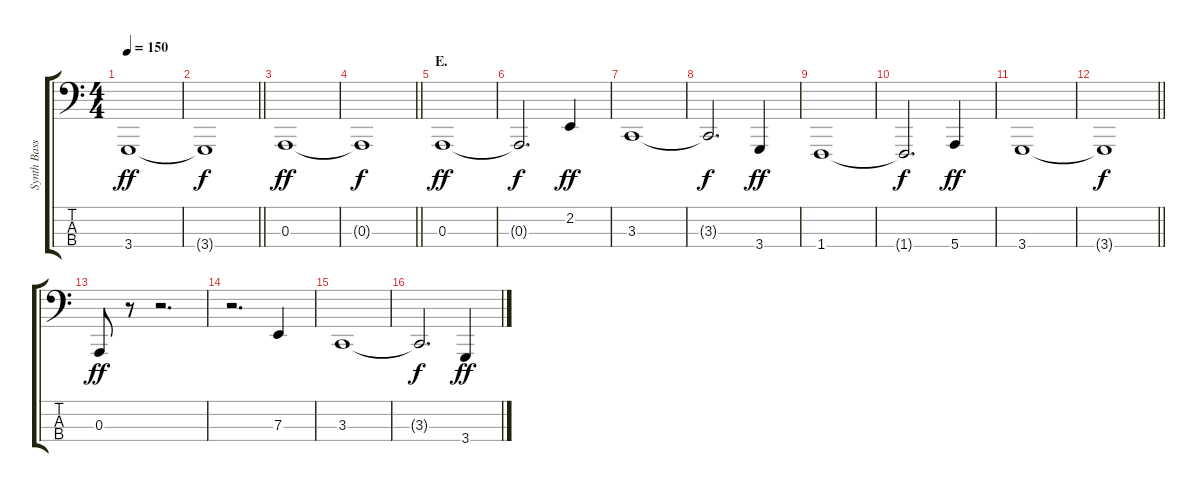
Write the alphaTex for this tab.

\track ("Synth Bass" "Synth Bass") {instrument lead2sawtooth}
\staff {score tabs}
\tuning (G2 D2 A1 E1) {hide}
\ts (4 4)
\tempo 150
\clef f4
\ks c
3.4.1{dy ff} |
\barLineRight lightlight
3.4{t}.1{dy f} |
\section ("" "")
0.3.1{dy ff} |
\barLineRight lightlight
0.3{t}.1{dy f} |
\section ("" "E.")
0.3.1{dy ff} |
0.3{t}.2{d dy f} 2.2.4{dy ff} |
3.3.1 |
3.3{t}.2{d dy f} 3.4.4{dy ff} |
1.4.1 |
1.4{t}.2{d dy f} 5.4.4{dy ff} |
3.4.1 |
\barLineRight lightlight
3.4{t}.1{dy f} |
0.3.8{dy ff} r.8 r.2{d} |
r.2{d} 7.3.4 |
3.3.1 |
3.3{t}.2{d dy f} 3.4.4{dy ff}
